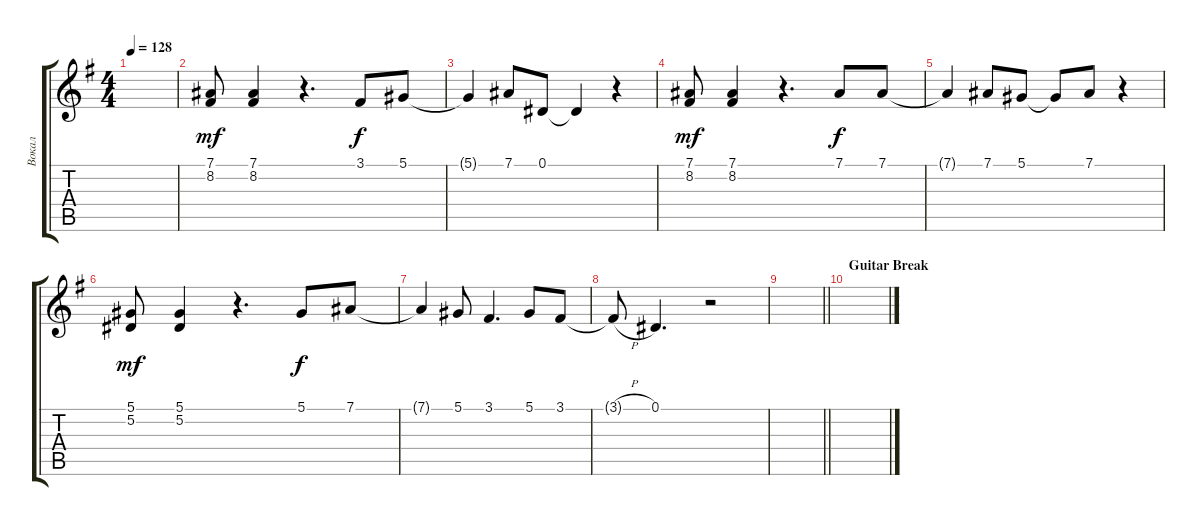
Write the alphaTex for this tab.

\track ("Вокал" "Вокал") {instrument trumpet}
\staff {score tabs}
\tuning (Eb4 Bb3 Gb3 Db3 Ab2 Eb2) {hide}
\ts (4 4)
\tempo 128
\clef g2
\ks eminor
|
(7.1 8.2).8{dy mf} (7.1 8.2).4 r.4{d} 3.1.8{dy f} 5.1.8 |
5.1{t}.4 7.1.8 0.1.8 0.1{t}.4 r.4 |
(7.1 8.2).8{dy mf} (7.1 8.2).4 r.4{d} 7.1.8{dy f} 7.1.8 |
7.1{t}.4 7.1.8 5.1.8 5.1{t}.8 7.1.8 r.4 |
(5.1 5.2).8{dy mf} (5.1 5.2).4 r.4{d} 5.1.8{dy f} 7.1.8 |
7.1{t}.4 5.1.8 3.1.4{d} 5.1.8 3.1.8 |
3.1{h t}.8 0.1.4{d} r.2 |
\barLineRight lightlight
|
\section ("" "Guitar Break")
